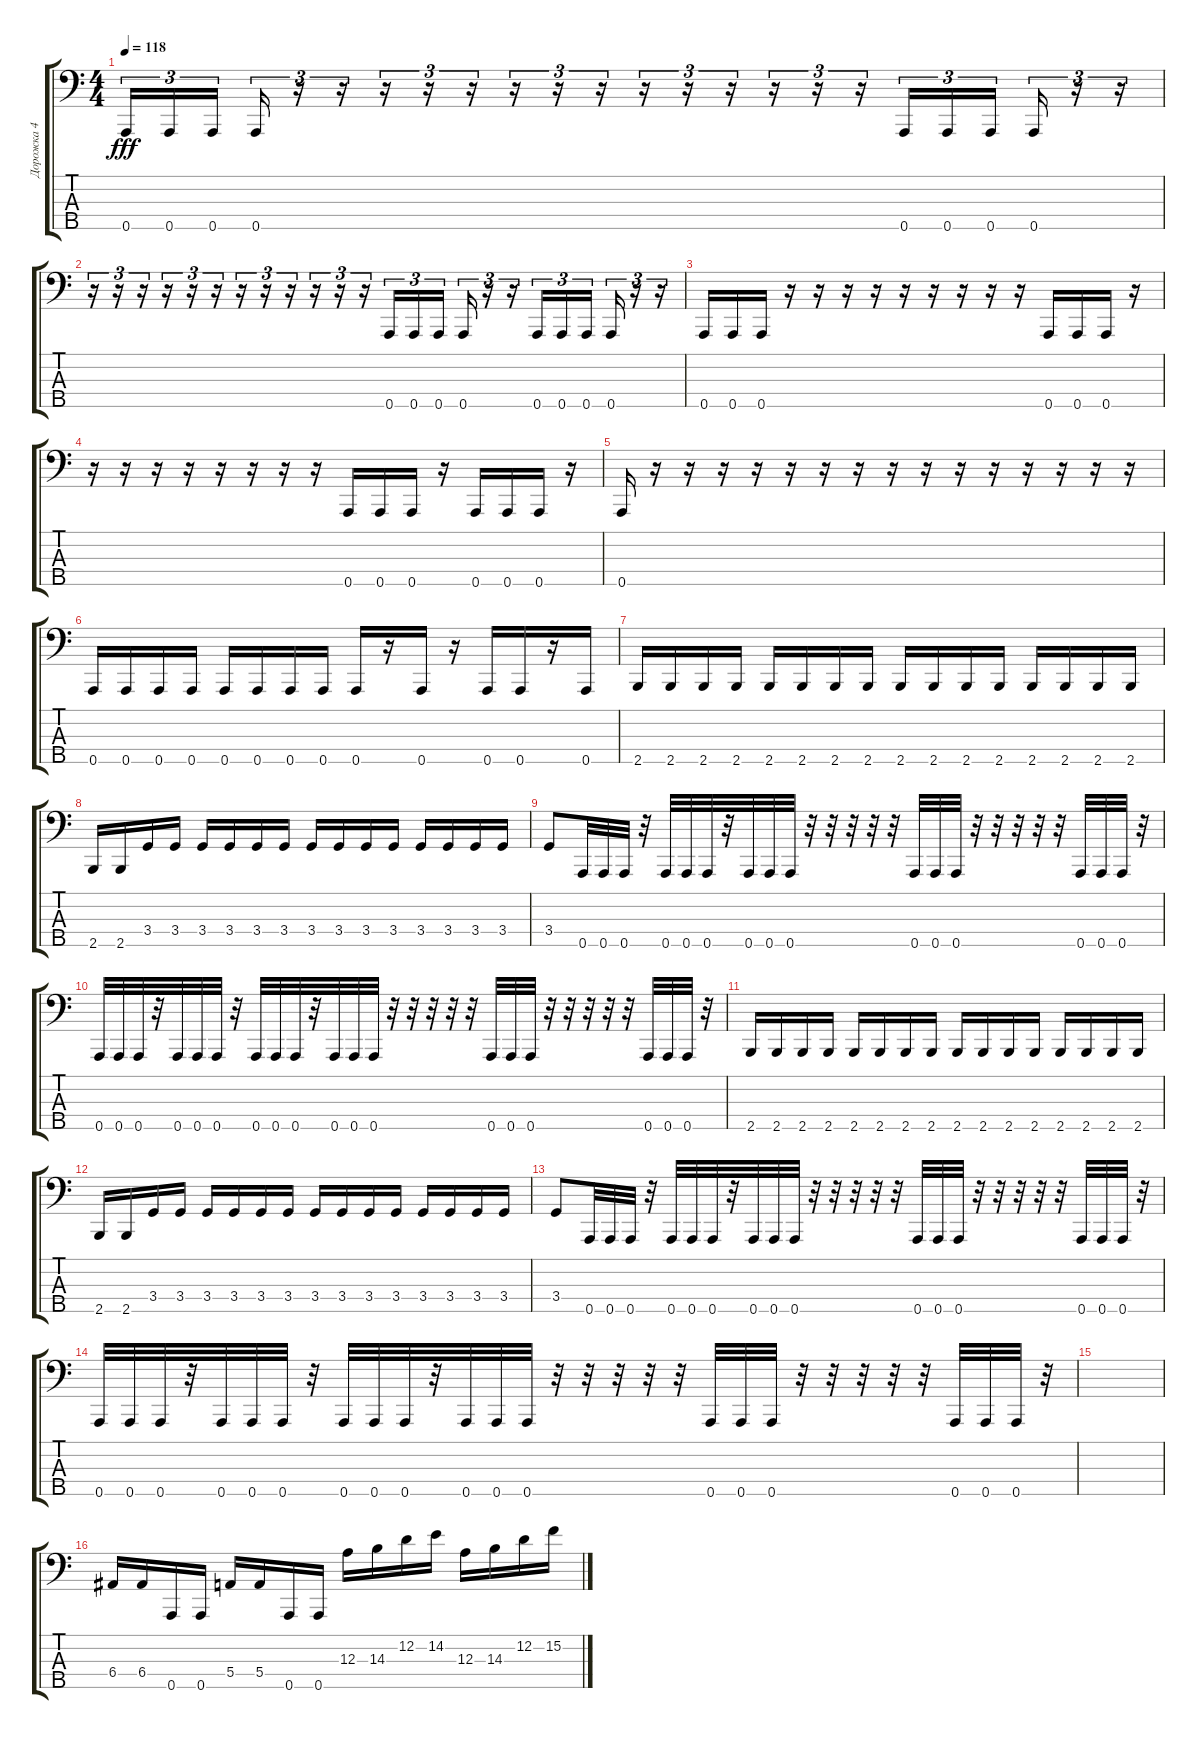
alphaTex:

\track ("Дорожка 4" "Дорожка 4") {instrument electricbasspick}
\staff {score tabs}
\tuning (G2 D2 A1 E1 A0) {hide}
\ts (4 4)
\tempo 118
\clef f4
\ks c
0.5.16{tu (3 2) dy fff} 0.5.16{tu (3 2)} 0.5.16{tu (3 2) beam splitsecondary} 0.5.16{tu (3 2)} r.16{tu (3 2)} r.16{tu (3 2)} r.16{tu (3 2)} r.16{tu (3 2)} r.16{tu (3 2)} r.16{tu (3 2)} r.16{tu (3 2)} r.16{tu (3 2)} r.16{tu (3 2)} r.16{tu (3 2)} r.16{tu (3 2)} r.16{tu (3 2)} r.16{tu (3 2)} r.16{tu (3 2)} 0.5.16{tu (3 2)} 0.5.16{tu (3 2)} 0.5.16{tu (3 2) beam splitsecondary} 0.5.16{tu (3 2)} r.16{tu (3 2)} r.16{tu (3 2)} |
r.16{tu (3 2)} r.16{tu (3 2)} r.16{tu (3 2)} r.16{tu (3 2)} r.16{tu (3 2)} r.16{tu (3 2)} r.16{tu (3 2)} r.16{tu (3 2)} r.16{tu (3 2)} r.16{tu (3 2)} r.16{tu (3 2)} r.16{tu (3 2)} 0.5.16{tu (3 2)} 0.5.16{tu (3 2)} 0.5.16{tu (3 2) beam splitsecondary} 0.5.16{tu (3 2)} r.16{tu (3 2)} r.16{tu (3 2)} 0.5.16{tu (3 2)} 0.5.16{tu (3 2)} 0.5.16{tu (3 2) beam splitsecondary} 0.5.16{tu (3 2)} r.16{tu (3 2)} r.16{tu (3 2)} |
0.5.16 0.5.16 0.5.16 r.16 r.16 r.16 r.16 r.16 r.16 r.16 r.16 r.16 0.5.16 0.5.16 0.5.16 r.16 |
r.16 r.16 r.16 r.16 r.16 r.16 r.16 r.16 0.5.16 0.5.16 0.5.16 r.16 0.5.16 0.5.16 0.5.16 r.16 |
0.5.16 r.16 r.16 r.16 r.16 r.16 r.16 r.16 r.16 r.16 r.16 r.16 r.16 r.16 r.16 r.16 |
0.5.16 0.5.16 0.5.16 0.5.16 0.5.16 0.5.16 0.5.16 0.5.16 0.5.16 r.16 0.5.16 r.16 0.5.16 0.5.16 r.16 0.5.16 |
2.5.16 2.5.16 2.5.16 2.5.16 2.5.16 2.5.16 2.5.16 2.5.16 2.5.16 2.5.16 2.5.16 2.5.16 2.5.16 2.5.16 2.5.16 2.5.16 |
2.5.16 2.5.16 3.4.16 3.4.16 3.4.16 3.4.16 3.4.16 3.4.16 3.4.16 3.4.16 3.4.16 3.4.16 3.4.16 3.4.16 3.4.16 3.4.16 |
3.4.8 0.5.32 0.5.32 0.5.32 r.32 0.5.32 0.5.32 0.5.32 r.32 0.5.32 0.5.32 0.5.32 r.32 r.32 r.32 r.32 r.32 0.5.32 0.5.32 0.5.32 r.32 r.32 r.32 r.32 r.32 0.5.32 0.5.32 0.5.32 r.32 |
0.5.32 0.5.32 0.5.32 r.32 0.5.32 0.5.32 0.5.32 r.32 0.5.32 0.5.32 0.5.32 r.32 0.5.32 0.5.32 0.5.32 r.32 r.32 r.32 r.32 r.32 0.5.32 0.5.32 0.5.32 r.32 r.32 r.32 r.32 r.32 0.5.32 0.5.32 0.5.32 r.32 |
2.5.16 2.5.16 2.5.16 2.5.16 2.5.16 2.5.16 2.5.16 2.5.16 2.5.16 2.5.16 2.5.16 2.5.16 2.5.16 2.5.16 2.5.16 2.5.16 |
2.5.16 2.5.16 3.4.16 3.4.16 3.4.16 3.4.16 3.4.16 3.4.16 3.4.16 3.4.16 3.4.16 3.4.16 3.4.16 3.4.16 3.4.16 3.4.16 |
3.4.8 0.5.32 0.5.32 0.5.32 r.32 0.5.32 0.5.32 0.5.32 r.32 0.5.32 0.5.32 0.5.32 r.32 r.32 r.32 r.32 r.32 0.5.32 0.5.32 0.5.32 r.32 r.32 r.32 r.32 r.32 0.5.32 0.5.32 0.5.32 r.32 |
0.5.32 0.5.32 0.5.32 r.32 0.5.32 0.5.32 0.5.32 r.32 0.5.32 0.5.32 0.5.32 r.32 0.5.32 0.5.32 0.5.32 r.32 r.32 r.32 r.32 r.32 0.5.32 0.5.32 0.5.32 r.32 r.32 r.32 r.32 r.32 0.5.32 0.5.32 0.5.32 r.32 |
|
6.4.16 6.4.16 0.5.16 0.5.16 5.4.16 5.4.16 0.5.16 0.5.16 12.3.16 14.3.16 12.2.16 14.2.16 12.3.16 14.3.16 12.2.16 15.2.16
